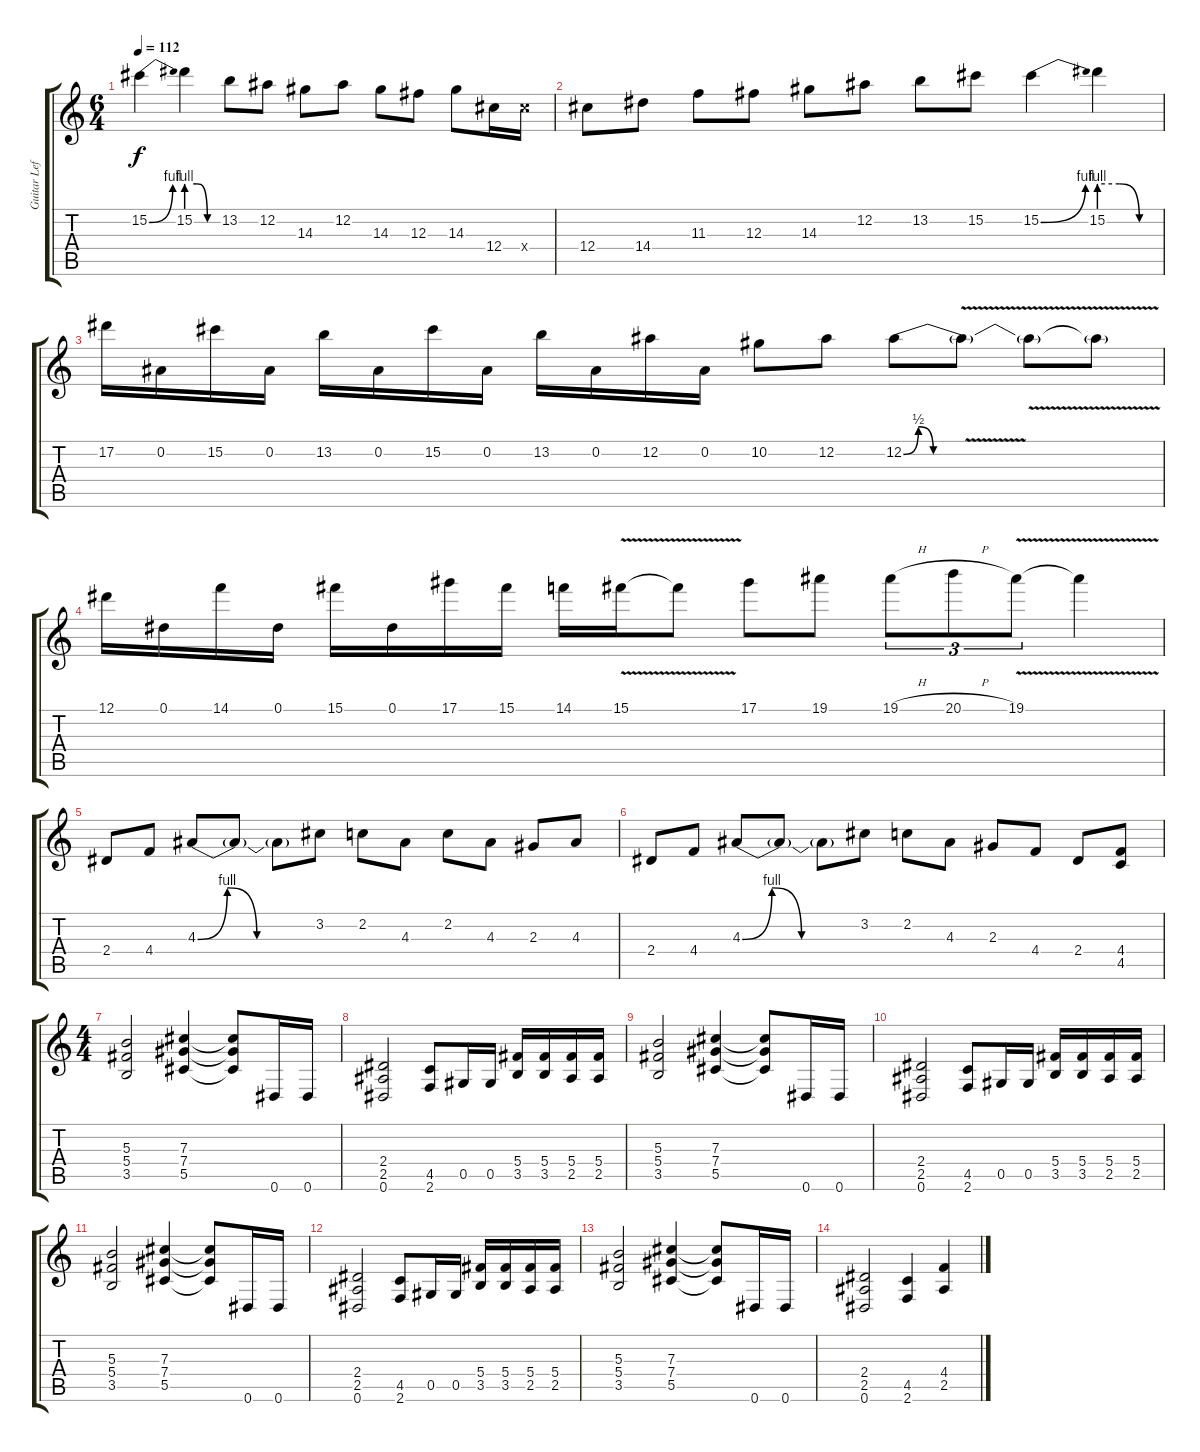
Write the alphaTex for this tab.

\track ("Guitar Left" "Guitar Lef") {instrument distortionguitar}
\staff {score tabs}
\tuning (Eb4 Bb3 Gb3 Db3 Ab2 Eb2) {hide}
\ts (6 4)
\tempo 112
\clef g2
\ks c
15.2{be (bend 0 0 60 4)}.4{dy f} 15.2{be (custom 0 4 20 4 40 0 60 0)}.4 13.2.8 12.2.8 14.3.8 12.2.8 14.3.8 12.3.8 14.3.8 12.4.16 12.4{x}.16 |
12.4.8 14.4.8 11.3.8 12.3.8 14.3.8 12.2.8 13.2.8 15.2.8 15.2{be (bend 0 0 60 4)}.4 15.2{be (custom 0 4 20 4 40 0 60 0)}.4 |
17.2.16 0.2.16 15.2.16 0.2.16 13.2.16 0.2.16 15.2.16 0.2.16 13.2.16 0.2.16 12.2.16 0.2.16 10.2.8 12.2.8 12.2{be (custom 0 0 15 2 30 0 45 0 60 0)}.8 12.2{v t}.8 12.2{v t}.8 12.2{v t}.8 |
12.1.16 0.1.16 14.1.16 0.1.16 15.1.16 0.1.16 17.1.16 15.1.16 14.1.16 15.1{v}.16 15.1{v t}.8 17.1.8 19.1.8 19.1{h}.8{tu (3 2)} 20.1{h}.8{tu (3 2)} 19.1{v}.8{tu (3 2)} 19.1{v t}.4 |
2.4.8 4.4.8 4.3{be (custom 0 0 15 4 30 0 45 0 60 0)}.8 4.3{t}.8 4.3{t}.8 3.2.8 2.2.8 4.3.8 2.2.8 4.3.8 2.3.8 4.3.8 |
2.4.8{volume 12} 4.4.8 4.3{be (custom 0 0 15 4 30 0 45 0 60 0)}.8 4.3{t}.8 4.3{t}.8 3.2.8 2.2.8 4.3.8 2.3.8 4.4.8 2.4.8 (4.4 4.5).8 |
\ts (4 4)
(5.3 5.4 3.5).2 (7.3 7.4 5.5).4 (7.3{t} 7.4{t} 5.5{t}).8 0.6.16 0.6.16 |
(2.4 2.5 0.6).2 (4.5 2.6).8 0.5.16 0.5.16 (5.4 3.5).16 (5.4 3.5).16 (5.4 2.5).16 (5.4 2.5).16 |
(5.3 5.4 3.5).2 (7.3 7.4 5.5).4 (7.3{t} 7.4{t} 5.5{t}).8 0.6.16 0.6.16 |
(2.4 2.5 0.6).2 (4.5 2.6).8 0.5.16 0.5.16 (5.4 3.5).16 (5.4 3.5).16 (5.4 2.5).16 (5.4 2.5).16 |
(5.3 5.4 3.5).2 (7.3 7.4 5.5).4 (7.3{t} 7.4{t} 5.5{t}).8 0.6.16 0.6.16 |
(2.4 2.5 0.6).2 (4.5 2.6).8 0.5.16 0.5.16 (5.4 3.5).16 (5.4 3.5).16 (5.4 2.5).16 (5.4 2.5).16 |
(5.3 5.4 3.5).2 (7.3 7.4 5.5).4 (7.3{t} 7.4{t} 5.5{t}).8 0.6.16 0.6.16 |
(2.4 2.5 0.6).2 (4.5 2.6).4 (4.4 2.5).4
